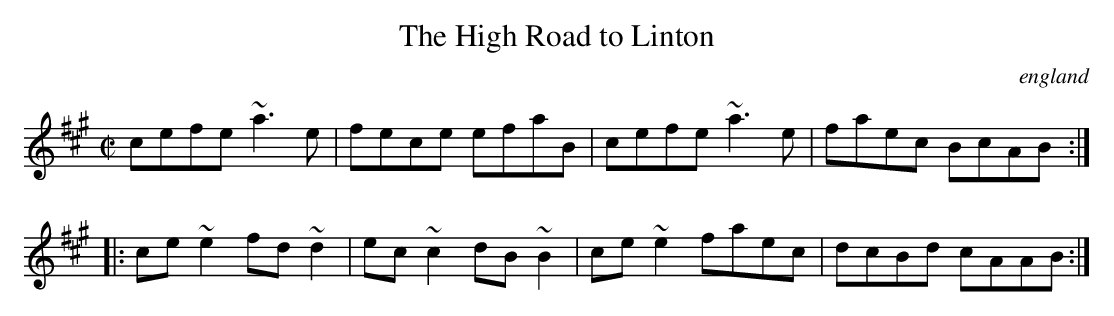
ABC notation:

X:1
T:High Road to Linton, The
O:england
M:C|
K:A
cefe ~a3e|fece efaB|cefe ~a3e|faec BcAB:|
|:ce~e2 fd~d2|ec~c2 dB~B2|ce~e2 faec|dcBd cAAB:|
